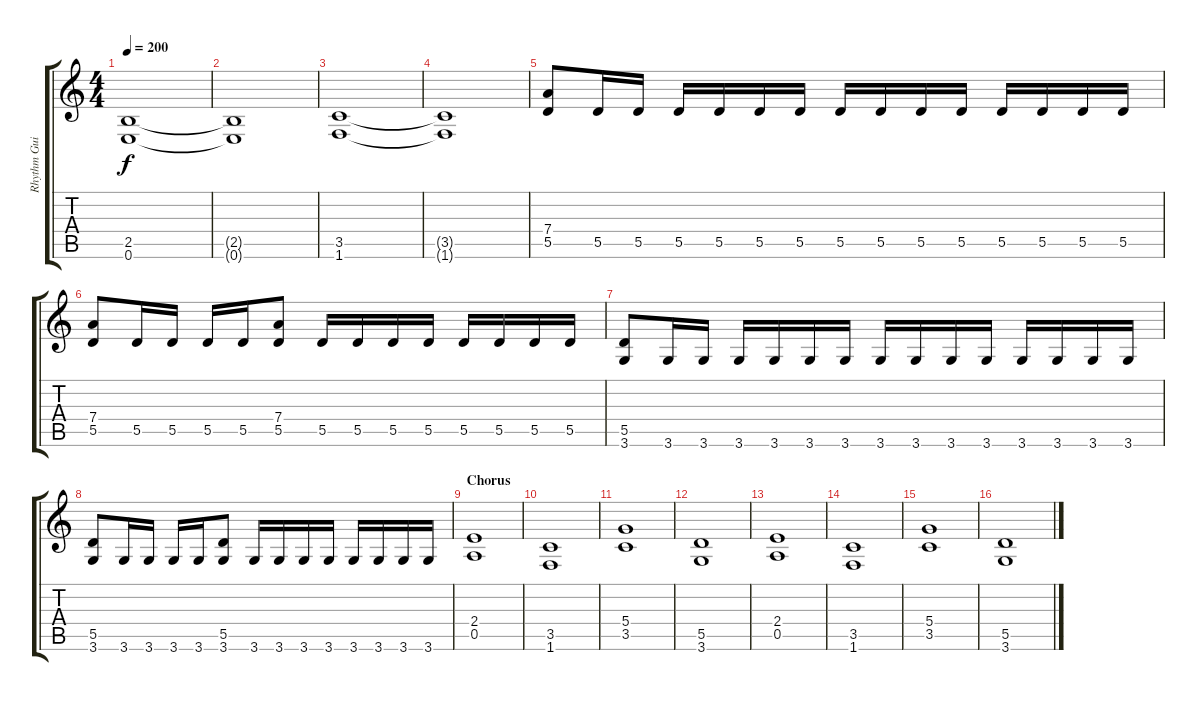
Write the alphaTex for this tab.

\track ("Rhythm Guitar 2" "Rhythm Gui") {instrument overdrivenguitar}
\staff {score tabs}
\tuning (E4 B3 G3 D3 A2 E2) {hide}
\ts (4 4)
\tempo 200
\clef g2
\ks c
(2.5 0.6).1{dy f} |
(2.5{t} 0.6{t}).1 |
(3.5 1.6).1 |
(3.5{t} 1.6{t}).1 |
(7.4 5.5).8 5.5.16 5.5.16 5.5.16 5.5.16 5.5.16 5.5.16 5.5.16 5.5.16 5.5.16 5.5.16 5.5.16 5.5.16 5.5.16 5.5.16 |
(7.4 5.5).8 5.5.16 5.5.16 5.5.16 5.5.16 (7.4 5.5).8 5.5.16 5.5.16 5.5.16 5.5.16 5.5.16 5.5.16 5.5.16 5.5.16 |
(5.5 3.6).8 3.6.16 3.6.16 3.6.16 3.6.16 3.6.16 3.6.16 3.6.16 3.6.16 3.6.16 3.6.16 3.6.16 3.6.16 3.6.16 3.6.16 |
(5.5 3.6).8 3.6.16 3.6.16 3.6.16 3.6.16 (5.5 3.6).8 3.6.16 3.6.16 3.6.16 3.6.16 3.6.16 3.6.16 3.6.16 3.6.16 |
\section ("" "Chorus")
(2.4 0.5).1 |
(3.5 1.6).1 |
(5.4 3.5).1 |
(5.5 3.6).1 |
(2.4 0.5).1 |
(3.5 1.6).1 |
(5.4 3.5).1 |
(5.5 3.6).1
